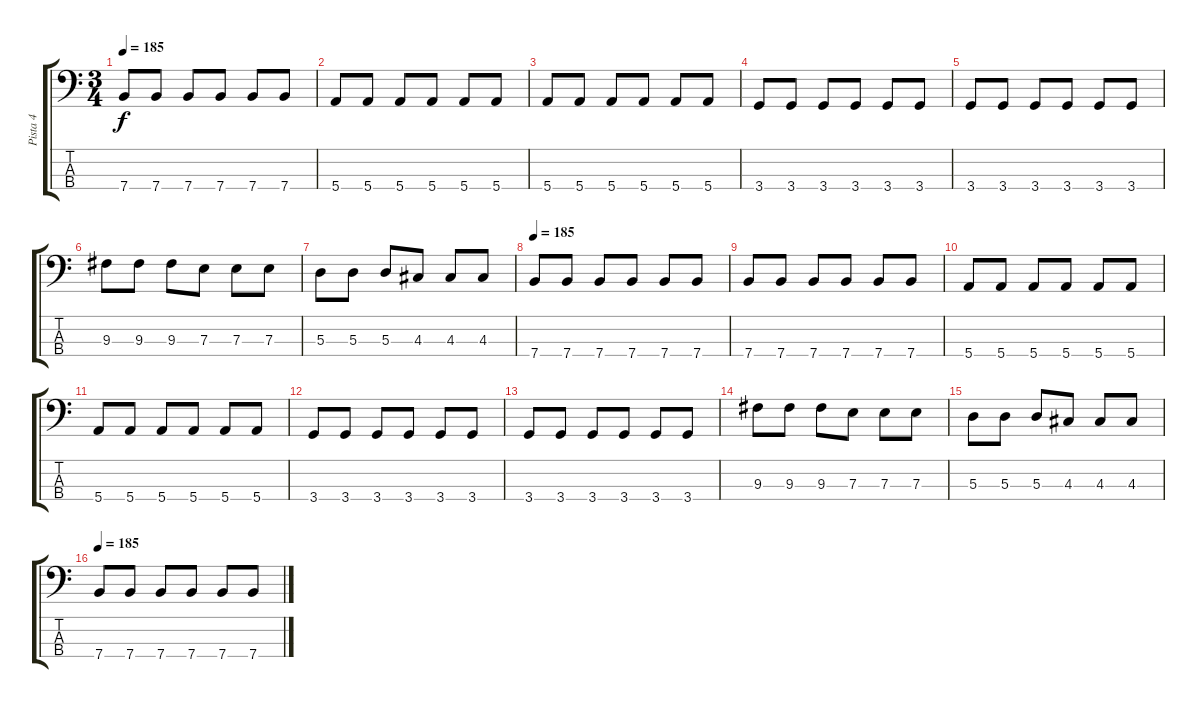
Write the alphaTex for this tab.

\track ("Pista 4" "Pista 4") {instrument fretlessbass}
\staff {score tabs}
\tuning (G2 D2 A1 E1) {hide}
\ts (3 4)
\tempo 185
\clef f4
\ks c
7.4.8{dy f} 7.4.8 7.4.8 7.4.8 7.4.8 7.4.8 |
5.4.8 5.4.8 5.4.8 5.4.8 5.4.8 5.4.8 |
5.4.8 5.4.8 5.4.8 5.4.8 5.4.8 5.4.8 |
3.4.8 3.4.8 3.4.8 3.4.8 3.4.8 3.4.8 |
3.4.8 3.4.8 3.4.8 3.4.8 3.4.8 3.4.8 |
9.3.8 9.3.8 9.3.8 7.3.8 7.3.8 7.3.8 |
5.3.8 5.3.8 5.3.8 4.3.8 4.3.8 4.3.8 |
\tempo 185
7.4.8 7.4.8 7.4.8 7.4.8 7.4.8 7.4.8 |
7.4.8 7.4.8 7.4.8 7.4.8 7.4.8 7.4.8 |
5.4.8 5.4.8 5.4.8 5.4.8 5.4.8 5.4.8 |
5.4.8 5.4.8 5.4.8 5.4.8 5.4.8 5.4.8 |
3.4.8 3.4.8 3.4.8 3.4.8 3.4.8 3.4.8 |
3.4.8 3.4.8 3.4.8 3.4.8 3.4.8 3.4.8 |
9.3.8 9.3.8 9.3.8 7.3.8 7.3.8 7.3.8 |
5.3.8 5.3.8 5.3.8 4.3.8 4.3.8 4.3.8 |
\tempo 185
7.4.8 7.4.8 7.4.8 7.4.8 7.4.8 7.4.8
